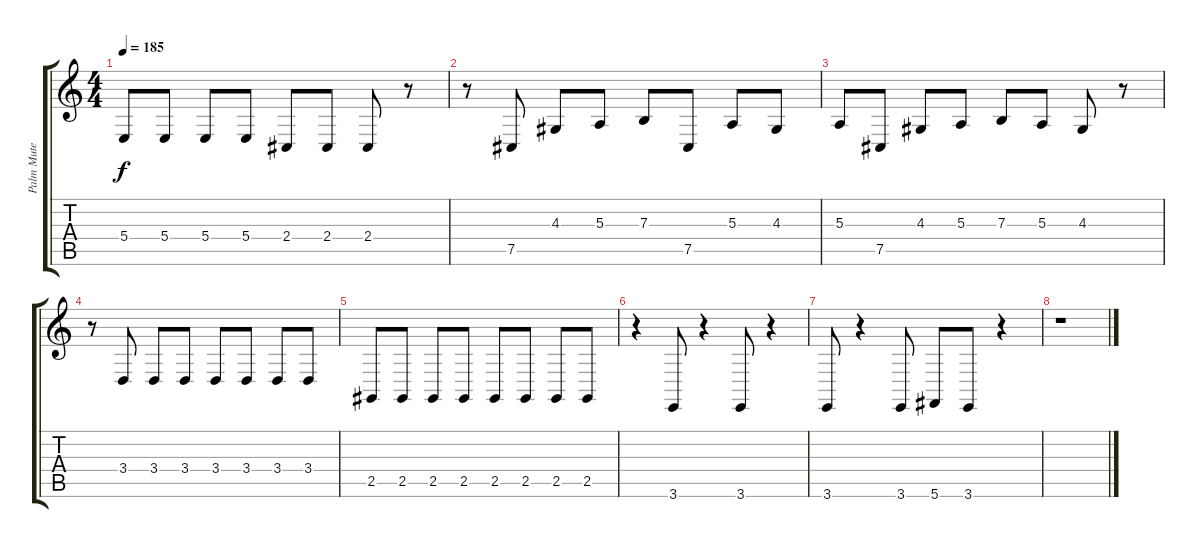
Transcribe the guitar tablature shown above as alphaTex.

\track ("Palm Mute Boosted" "Palm Mute ") {instrument violin}
\staff {score tabs}
\tuning (Db4 Ab3 E3 B2 Gb2 Db2) {hide}
\ts (4 4)
\tempo 185
\clef g2
\ks c
5.4.8{dy f} 5.4.8 5.4.8 5.4.8 2.4.8 2.4.8 2.4.8 r.8 |
r.8 7.5.8 4.3.8 5.3.8 7.3.8 7.5.8 5.3.8 4.3.8 |
5.3.8 7.5.8 4.3.8 5.3.8 7.3.8 5.3.8 4.3.8 r.8 |
r.8 3.4.8 3.4.8 3.4.8 3.4.8 3.4.8 3.4.8 3.4.8 |
2.5.8 2.5.8 2.5.8 2.5.8 2.5.8 2.5.8 2.5.8 2.5.8 |
r.4 3.6.8 r.4 3.6.8 r.4 |
3.6.8 r.4 3.6.8 5.6.8 3.6.8 r.4 |
r.1
